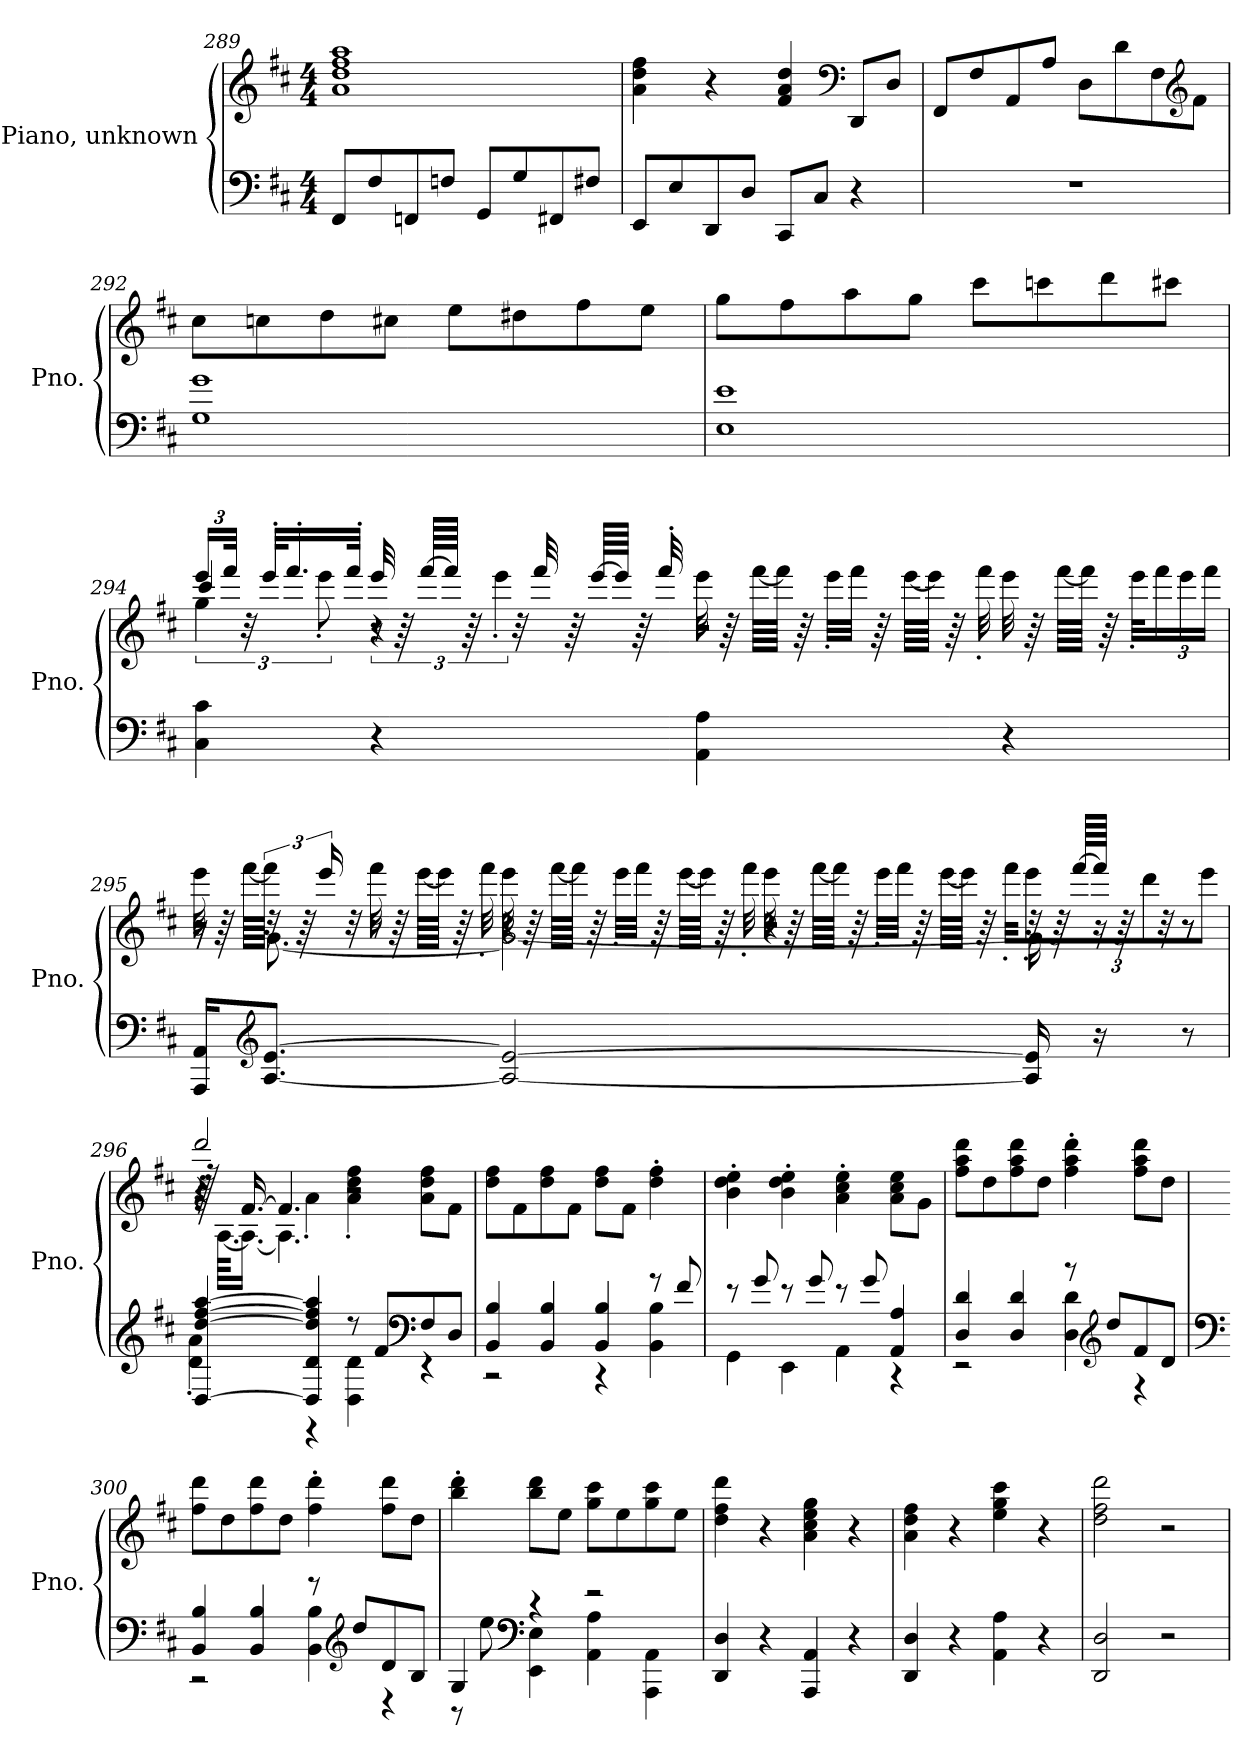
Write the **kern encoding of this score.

**kern	**kern
*part1	*part1
*staff2	*staff1
*I"Piano, unknown	*
*I'Pno.	*
!!LO:PB:g=z
*clefF4	*clefG2
*k[f#c#]	*k[f#c#]
*M4/4	*M4/4
=289	=289
8FF#/L	1a 1dd 1ff# 1aa
8F#/	.
8FFn/	.
8Fn/J	.
8GG/L	.
8G/	.
8FF#X/	.
8F#X/J	.
=290	=290
8EE/L	4a\ 4dd\ 4ff#\
8E/	.
8DD/	4r
8D/J	.
8CC#/L	4f#/ 4a/ 4dd/
8C#/J	.
*	*clefF4
4r	8DD/L
.	8D/J
=291	=291
1r	8FF#/L
.	8F#/
.	8AA/
.	8A/J
.	8D\L
.	8d\
.	8F#\
*	*clefG2
.	8f#\J
=292	=292
1G 1g	8cc#\L
.	8ccn\
.	8dd\
.	8cc#X\J
.	8ee\L
.	8dd#X\
.	8ff#\
.	8ee\J
!!LO:LB:g=z
=293	=293
1E 1e	8gg\L
.	8ff#\
.	8aa\
.	8gg\J
.	8ccc#\L
.	8cccn\
.	8ddd\
.	8ccc#X\J
!!LO:LB:g=z
=294	=294
*	*^
*	*Xbrackettup	*brackettup
*	*	*^
4C#\ 4c#\	24eee/LL	6gg\	4ccc#/
.	48fff#/JJk	.	.
.	32r	.	.
.	32eee'/KLL	.	.
.	16.fff#'/	.	.
.	.	12eee'\	.
.	32fff#'/JJk	.	.
4r	32eee/	12r	4r
.	64r	.	.
.	[64fff#/LLLL	.	.
.	64fff#/JJJJ]	.	.
.	64r	.	.
.	.	6eee'\	.
.	32r	.	.
.	32fff#/	.	.
.	64r	.	.
.	[64eee/LLLL	.	.
.	64eee/JJJJ]	.	.
.	64r	.	.
.	32fff#'/	.	.
4AA\ 4A\	2r	32eee\	2r
.	.	64r	.
.	.	[64fff#\LLLL	.
.	.	64fff#\JJJJ]	.
.	.	64r	.
.	.	32eee'\LLL	.
.	.	32fff#\JJJ	.
.	.	64r	.
.	.	[64eee\LLLL	.
.	.	64eee\JJJJ]	.
.	.	64r	.
.	.	32fff#'\	.
4r	.	32eee\	.
.	.	64r	.
.	.	[64fff#\LLLL	.
.	.	64fff#\JJJJ]	.
.	.	64r	.
.	.	32eee'\KLL	.
*	*	*Xbrackettup	*
.	.	24fff#\	.
.	.	24eee\	.
.	.	24fff#\JJ	.
!!LO:LB:g=z
=295	=295	=295	=295
*	*	*	*^
16AAA/ 16AA/KL	2r	32eee\	16r	16r
.	.	64r	.	.
.	.	[64fff#\LLLL	.	.
*clefG2	*	*	*	*
*	*	*	*brackettup	*
[8.A/ [8.e/J	.	64fff#\JJJJ]	48r	[8.g\
.	.	64r	.	.
.	.	.	24eee/	.
.	.	32r	.	.
.	.	32fff#\	8r	.
.	.	64r	.	.
.	.	[64eee\LLLL	.	.
.	.	64eee\JJJJ]	.	.
.	.	64r	.	.
.	.	32fff#'\	.	.
2A/_ 2e/_	.	32eee\	4r	2g\_
.	.	64r	.	.
.	.	[64fff#\LLLL	.	.
.	.	64fff#\JJJJ]	.	.
.	.	64r	.	.
.	.	32eee'\LLL	.	.
.	.	32fff#\JJJ	.	.
.	.	64r	.	.
.	.	[64eee\LLLL	.	.
.	.	64eee\JJJJ]	.	.
.	.	64r	.	.
.	.	32fff#'\	.	.
.	4r	32eee\	2r	.
.	.	64r	.	.
.	.	[64fff#\LLLL	.	.
.	.	64fff#\JJJJ]	.	.
.	.	64r	.	.
.	.	32eee'\LLL	.	.
.	.	32fff#\JJJ	.	.
.	.	64r	.	.
.	.	[64eee\LLLL	.	.
.	.	64eee\JJJJ]	.	.
.	.	64r	.	.
.	.	32fff#'\KKL	.	.
*	*	*Xbrackettup	*	*
16A/] 16e/]	32r	12eee'\	.	16g\]
.	64r	.	.	.
.	[64fff#/LLLL	.	.	.
16r	64fff#/JJJJ]	.	.	16r
.	64r	.	.	.
.	.	12ddd\	.	.
.	32r	.	.	.
8r	8r	.	.	8r
.	.	12eee\J	.	.
!!LO:LB:g=z	!!	!!	!!
=296	=296	=296	=296	=296
*^	*	*	*	*
[4D/ [4dd/ [4ff#/ [4aa/	4d\' 4a\'	2ddd/	4r	32r	128r
.	.	.	.	.	[64.A\KKLL
.	.	.	.	[16.f#/	16.A\JJ_
.	.	.	.	4.f#/]	4.A\]
4D/] 4d/ 4dd/] 4ff#/] 4aa/]	4r	.	4a'\	.	.
8r	4D\ 4d\	2r	4a\' 4dd\' 4ff#\'	2r	2r
8f#/L	.	.	.	.	.
*clefF4	*	*	*	*	*
8F#/	4r	.	8a\ 8dd\ 8ff#\L	.	.
8D/J	.	.	8f#\J	.	.
*	*	*v	*v	*v	*v
=297	=297	=297
4BB/ 4B/	2r	8dd\ 8ff#\L
.	.	8f#\
4BB/ 4B/	.	8dd\ 8ff#\
.	.	8f#\J
4BB/ 4B/	4r	8dd\ 8ff#\L
.	.	8f#\J
8r	4BB\ 4B\	4dd\' 4ff#\'
8f#/	.	.
=298	=298	=298
8r	4GG\	4b\' 4dd\' 4ee\'
8g/	.	.
8r	4EE\	4b\' 4dd\' 4ee\'
8g/	.	.
8r	4AA\	4a\' 4cc#\' 4ee\'
8g/	.	.
4AA/ 4A/	4r	8a\ 8cc#\ 8ee\L
.	.	8g\J
=299	=299	=299
4D/ 4d/	2r	8ff#\ 8aa\ 8ddd\L
.	.	8dd\
4D/ 4d/	.	8ff#\ 8aa\ 8ddd\
.	.	8dd\J
8r	4D\ 4d\	4ff#\' 4aa\' 4ddd\'
*clefG2	*	*
8dd/L	.	.
8f#/	4r	8ff#\ 8aa\ 8ddd\L
8d/J	.	8dd\J
!!LO:LB:g=z
=300	=300	=300
*clefF4	*	*
4BB/ 4B/	2r	8ff#\ 8ddd\L
.	.	8dd\
4BB/ 4B/	.	8ff#\ 8ddd\
.	.	8dd\J
8r	4BB\ 4B\	4ff#\' 4ddd\'
*clefG2	*	*
8dd/L	.	.
8d/	4r	8ff#\ 8ddd\L
8B/J	.	8dd\J
=301	=301	=301
4G/	8r	4bb\' 4ddd\'
.	8ee\	.
*clefF4	*	*
4r	4EE\ 4E\	8bb\ 8ddd\L
.	.	8ee\J
2r	4AA\ 4A\	8gg\ 8ccc#\L
.	.	8ee\
.	4AAA\ 4AA\	8gg\ 8ccc#\
.	.	8ee\J
*v	*v	*
=302	=302
4DD/ 4D/	4dd\ 4ff#\ 4ddd\
4r	4r
4AAA/ 4AA/	4a\ 4cc#\ 4ee\ 4gg\
4r	4r
=303	=303
4DD/ 4D/	4a\ 4dd\ 4ff#\
4r	4r
4AA\ 4A\	4ee\ 4gg\ 4ccc#\
4r	4r
=304	=304
2DD/ 2D/	2dd\ 2ff#\ 2ddd\
2r	2r
=	=
*-	*-
